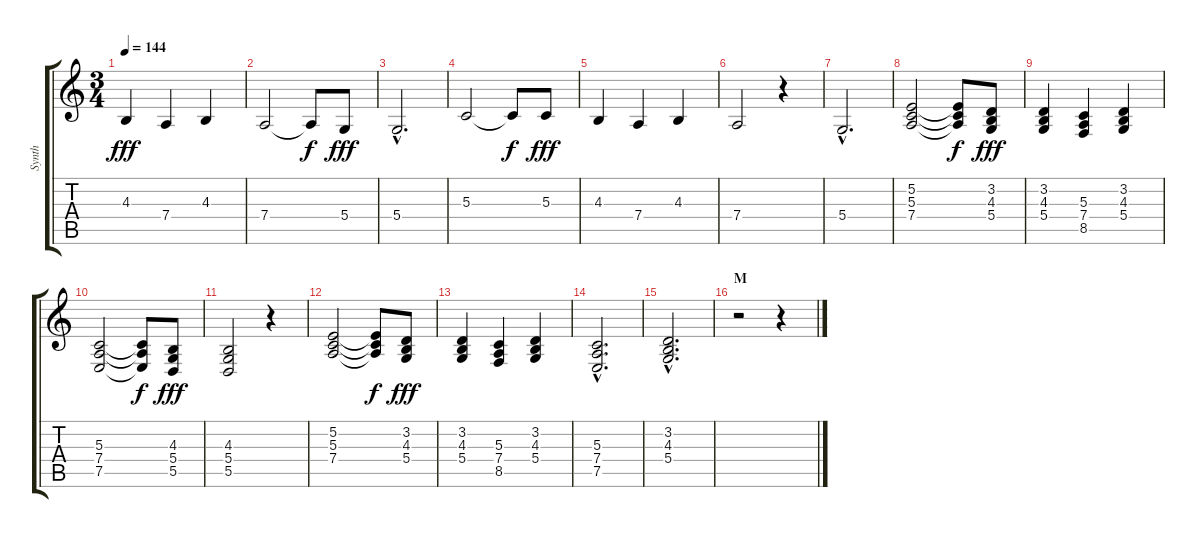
\track ("Synth" "Synth") {instrument stringensemble1}
\staff {score tabs}
\tuning (E4 B3 G3 D3 A2 E2) {hide}
\ts (3 4)
\tempo 144
\clef g2
\ks c
4.3.4{dy fff} 7.4.4 4.3.4 |
7.4.2 7.4{t}.8{dy f} 5.4.8{dy fff} |
5.4{hac}.2{d} |
5.3.2 5.3{t}.8{dy f} 5.3.8{dy fff} |
4.3.4 7.4.4 4.3.4 |
7.4.2 r.4 |
5.4{hac}.2{d} |
(5.2 5.3 7.4).2 (5.2{t} 5.3{t} 7.4{t}).8{dy f} (3.2 4.3 5.4).8{dy fff} |
(3.2 4.3 5.4).4 (5.3 7.4 8.5).4 (3.2 4.3 5.4).4 |
(5.3 7.4 7.5).2 (5.3{t} 7.4{t} 7.5{t}).8{dy f} (4.3 5.4 5.5).8{dy fff} |
(4.3 5.4 5.5).2 r.4 |
(5.2 5.3 7.4).2 (5.2{t} 5.3{t} 7.4{t}).8{dy f} (3.2 4.3 5.4).8{dy fff} |
(3.2 4.3 5.4).4 (5.3 7.4 8.5).4 (3.2 4.3 5.4).4 |
(5.3{hac} 7.4{hac} 7.5{hac}).2{d} |
(3.2{hac} 4.3{hac} 5.4{hac}).2{d} |
\section ("" "M")
r.2 r.4
